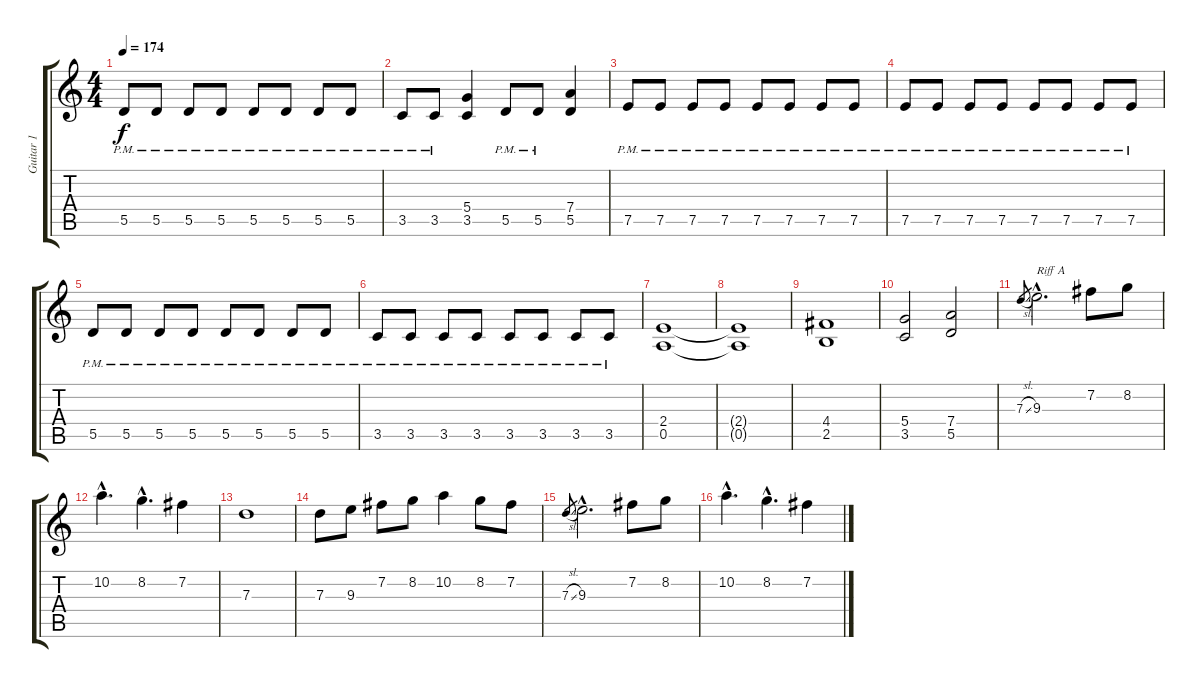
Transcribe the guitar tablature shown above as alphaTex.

\track ("Guitar 1" "Guitar 1") {instrument distortionguitar}
\staff {score tabs}
\tuning (E4 B3 G3 D3 A2 E2) {hide}
\ts (4 4)
\tempo 174
\clef g2
\ks c
5.5{pm}.8{dy f} 5.5{pm}.8 5.5{pm}.8 5.5{pm}.8 5.5{pm}.8 5.5{pm}.8 5.5{pm}.8 5.5{pm}.8 |
3.5{pm}.8 3.5{pm}.8 (5.4 3.5).4 5.5{pm}.8 5.5{pm}.8 (7.4 5.5).4 |
7.5{pm}.8 7.5{pm}.8 7.5{pm}.8 7.5{pm}.8 7.5{pm}.8 7.5{pm}.8 7.5{pm}.8 7.5{pm}.8 |
7.5{pm}.8 7.5{pm}.8 7.5{pm}.8 7.5{pm}.8 7.5{pm}.8 7.5{pm}.8 7.5{pm}.8 7.5{pm}.8 |
5.5{pm}.8 5.5{pm}.8 5.5{pm}.8 5.5{pm}.8 5.5{pm}.8 5.5{pm}.8 5.5{pm}.8 5.5{pm}.8 |
3.5{pm}.8 3.5{pm}.8 3.5{pm}.8 3.5{pm}.8 3.5{pm}.8 3.5{pm}.8 3.5{pm}.8 3.5{pm}.8 |
(2.4 0.5).1 |
(2.4{t} 0.5{t}).1 |
(4.4 2.5).1 |
(5.4 3.5).2 (7.4 5.5).2 |
7.3{sl}.8{gr} 9.3{hac}.2{d txt "Riff A"} 7.2.8 8.2.8 |
10.2{hac}.4{d} 8.2{hac}.4{d} 7.2.4 |
7.3.1 |
7.3.8 9.3.8 7.2.8 8.2.8 10.2.4 8.2.8 7.2.8 |
7.3{sl}.8{gr} 9.3{hac}.2{d} 7.2.8 8.2.8 |
10.2{hac}.4{d} 8.2{hac}.4{d} 7.2.4
